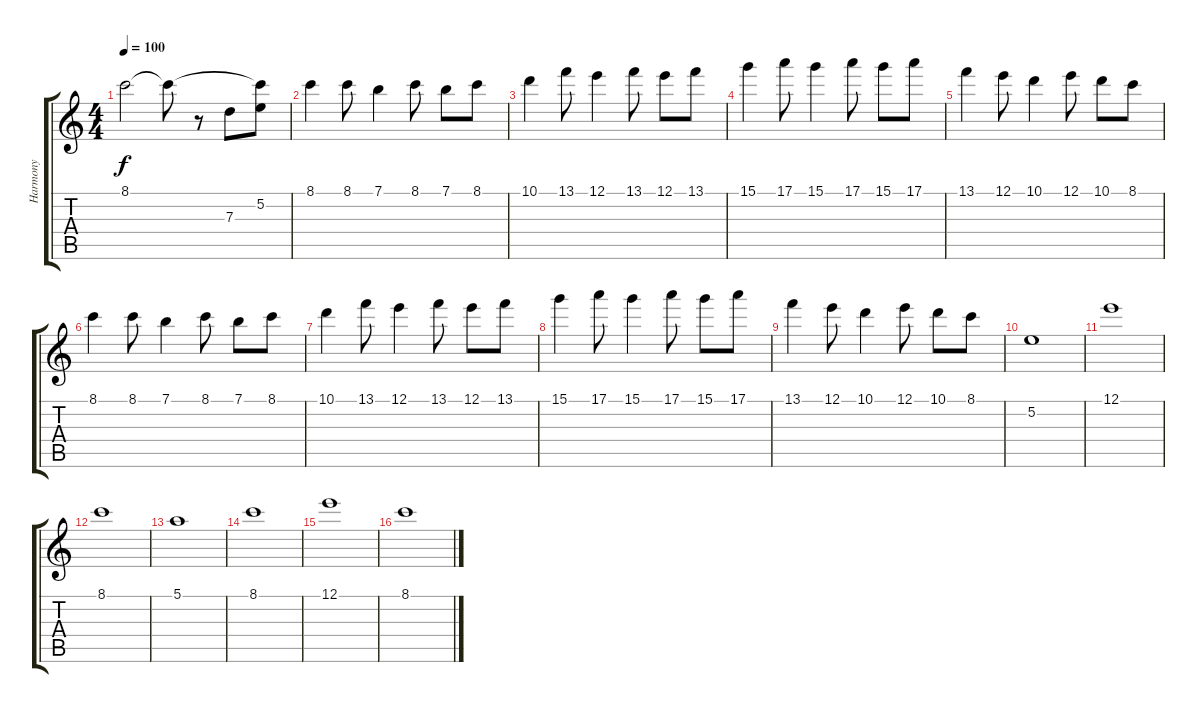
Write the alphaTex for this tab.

\track ("Harmony" "Harmony") {instrument overdrivenguitar}
\staff {score tabs}
\tuning (E4 B3 G3 D3 A2 E2) {hide}
\ts (4 4)
\tempo 100
\clef g2
\ks c
8.1{t}.2{dy f} 8.1{t}.8 r.8 7.3.8 (8.1{t} 5.2).8 |
8.1.4 8.1.8 7.1.4 8.1.8 7.1.8 8.1.8 |
10.1.4 13.1.8 12.1.4 13.1.8 12.1.8 13.1.8 |
15.1.4 17.1.8 15.1.4 17.1.8 15.1.8 17.1.8 |
13.1.4 12.1.8 10.1.4 12.1.8 10.1.8 8.1.8 |
8.1.4 8.1.8 7.1.4 8.1.8 7.1.8 8.1.8 |
10.1.4 13.1.8 12.1.4 13.1.8 12.1.8 13.1.8 |
15.1.4 17.1.8 15.1.4 17.1.8 15.1.8 17.1.8 |
13.1.4 12.1.8 10.1.4 12.1.8 10.1.8 8.1.8 |
5.2.1 |
12.1.1 |
8.1.1 |
5.1.1 |
8.1.1 |
12.1.1 |
8.1.1
